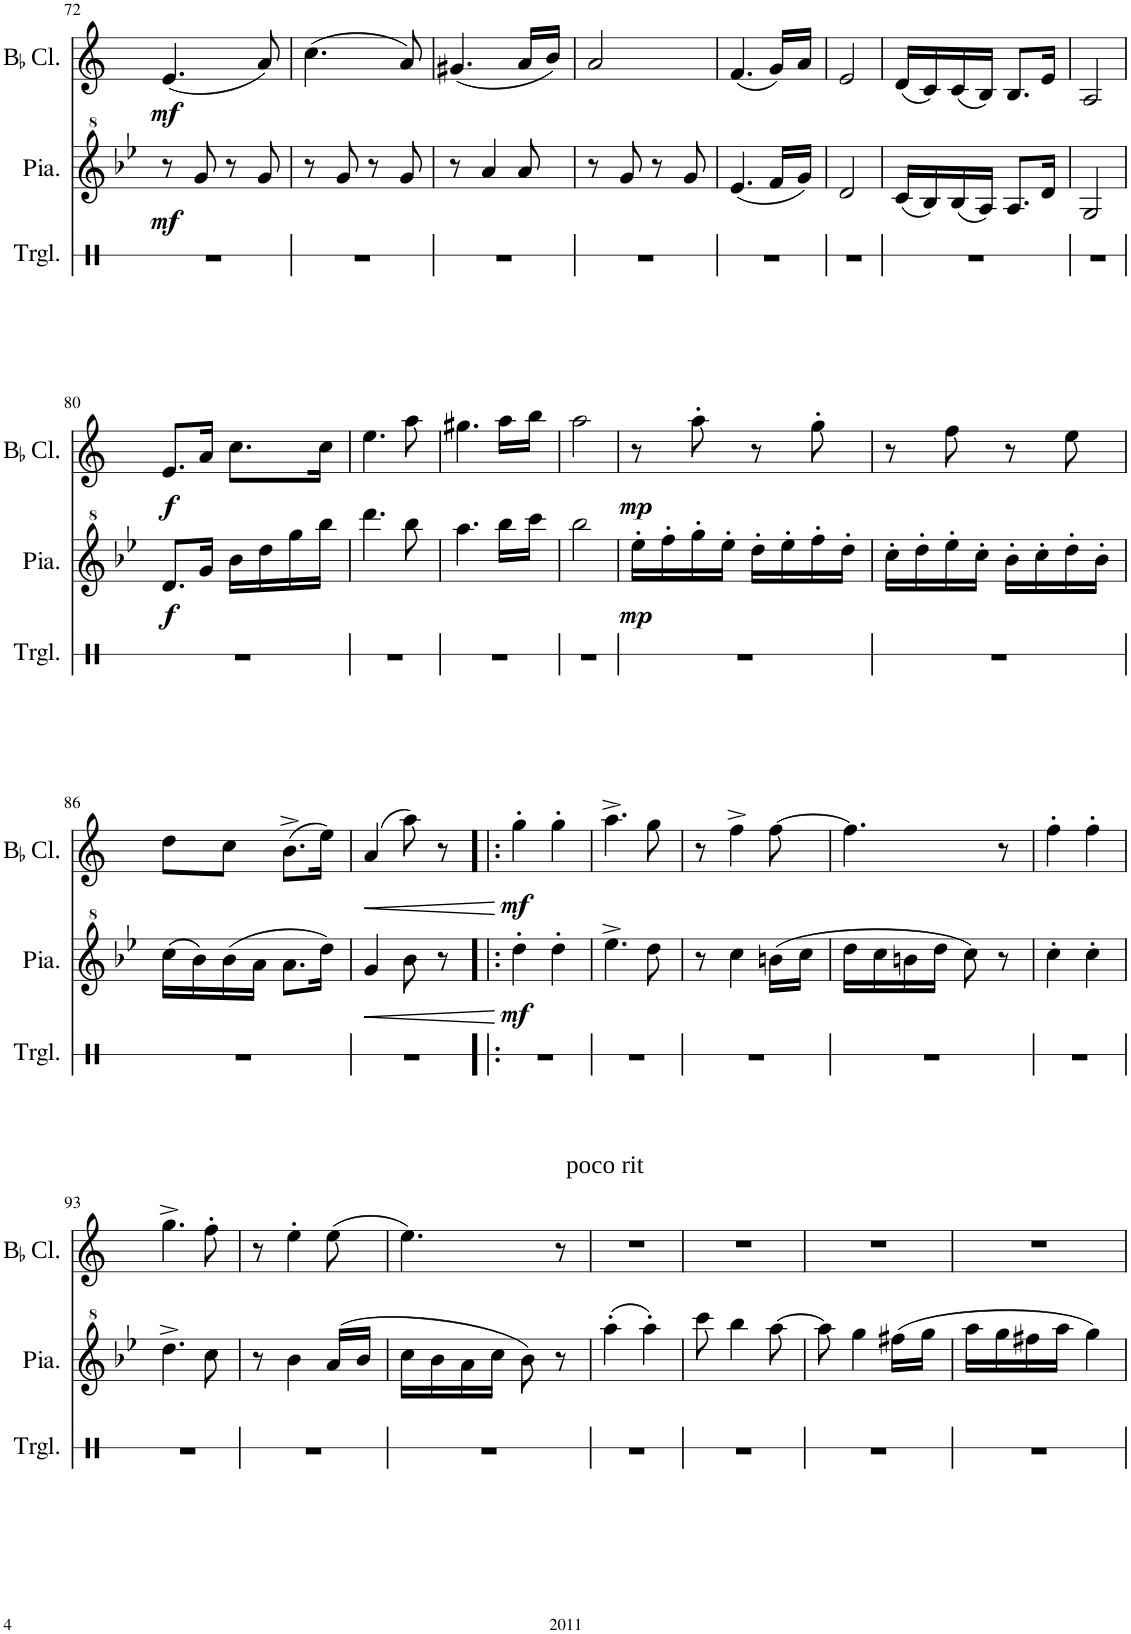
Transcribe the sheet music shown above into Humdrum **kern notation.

**kern	**kern	**dynam	**kern	**dynam
*part3	*part2	*part2	*part1	*part1
*staff3	*staff2	*staff2	*staff1	*staff1
*I"Triangle	*I"Piano	*	*I"BaccidentalFlat Clarinet	*
*I'Trgl.	*I'Pia.	*	*I'BaccidentalFlat Cl.	*
!!LO:PB:g=z
*clefX	*clefG^2	*	*clefG2	*
*	*	*	*Trd1c2	*
*k[]	*k[b-e-]	*	*k[]	*
*M2/4	*M2/4	*	*M2/4	*
=72	=72	=72	=72	=72
!	!	!LO:DY:b	!	!LO:DY:b
2r	8r	mf	(4.e/	mf
.	8gg/	.	.	.
.	8r	.	.	.
.	8gg/	.	8a/)	.
=73	=73	=73	=73	=73
2r	8r	.	(4.cc\	.
.	8gg/	.	.	.
.	8r	.	.	.
.	8gg/	.	8a/)	.
=74	=74	=74	=74	=74
2r	8r	.	(4.g#X/	.
.	4aa/	.	.	.
.	8aa/	.	16a/LL	.
.	.	.	16b/JJ)	.
=75	=75	=75	=75	=75
2r	8r	.	2a/	.
.	8gg/	.	.	.
.	8r	.	.	.
.	8gg/	.	.	.
=76	=76	=76	=76	=76
2r	(4.ee-/	.	(4.f/	.
.	16ff/LL	.	16g/LL)	.
.	16gg/JJ)	.	16a/JJ	.
=77	=77	=77	=77	=77
2r	2dd/	.	2e/	.
=78	=78	=78	=78	=78
2r	(16cc/LL	.	(16d/LL	.
.	16b-/)	.	16c/)	.
.	(16b-/	.	(16c/	.
.	16a/JJ)	.	16B/JJ)	.
.	8.a/L	.	8.B/L	.
.	16dd/Jk	.	16e/Jk	.
=79	=79	=79	=79	=79
2r	2g/	.	2A/	.
!!LO:LB:g=z
=80	=80	=80	=80	=80
!	!	!LO:DY:b	!	!LO:DY:b
2r	8.dd/L	f	8.e/L	f
.	16gg/Jk	.	16a/Jk	.
.	16bb-\LL	.	8.cc\L	.
.	16ddd\	.	.	.
.	16ggg\	.	.	.
.	16bbb-\JJ	.	16cc\Jk	.
=81	=81	=81	=81	=81
2r	4.dddd\	.	4.ee\	.
.	8bbb-\	.	8aa\	.
=82	=82	=82	=82	=82
2r	4.aaa\	.	4.gg#X\	.
.	16bbb-\LL	.	16aa\LL	.
.	16cccc\JJ	.	16bb\JJ	.
=83	=83	=83	=83	=83
2r	2bbb-\	.	2aa\	.
=84	=84	=84	=84	=84
!	!	!LO:DY:b	!	!LO:DY:b
2r	16eee-'\LL	mp	8r	mp
.	16fff'\	.	.	.
.	16ggg'\	.	8aa'\	.
.	16eee-'\JJ	.	.	.
.	16ddd'\LL	.	8r	.
.	16eee-'\	.	.	.
.	16fff'\	.	8gg'\	.
.	16ddd'\JJ	.	.	.
=85	=85	=85	=85	=85
2r	16ccc'\LL	.	8r	.
.	16ddd'\	.	.	.
.	16eee-'\	.	8ff\	.
.	16ccc'\JJ	.	.	.
.	16bb-'\LL	.	8r	.
.	16ccc'\	.	.	.
.	16ddd'\	.	8ee\	.
.	16bb-'\JJ	.	.	.
!!LO:LB:g=z
=86	=86	=86	=86	=86
2r	(16ccc\LL	.	8dd\L	.
.	16bb-\)	.	.	.
.	(16bb-\	.	8cc\J	.
.	16aa\JJ	.	.	.
.	8.aa\L	.	(8.b^\L	.
.	16ddd\Jk)	.	16ee\Jk)	.
=87	=87	=87	=87	=87
!	!	!LO:HP:b	!	!LO:HP:b
2r	4gg/	<	(4a/	<
.	8bb-\	.	8aa\)	.
.	8r	.	8r	.
.	.	[	.	[
=88!|:	=88!|:	=88!|:	=88!|:	=88!|:
!	!	!LO:DY:b	!	!LO:DY:b
2r	4ddd'\	mf	4gg'\	mf
.	4ddd'\	.	4gg'\	.
=89	=89	=89	=89	=89
2r	4.eee-^\	.	4.aa^\	.
.	8ddd\	.	8gg\	.
=90	=90	=90	=90	=90
2r	8r	.	8r	.
.	4ccc\	.	4ff^\	.
.	(16bbn\LL	.	[8ff\	.
.	16ccc\JJ	.	.	.
=91	=91	=91	=91	=91
2r	16ddd\LL	.	4.ff\]	.
.	16ccc\	.	.	.
.	16bbn\	.	.	.
.	16ddd\JJ	.	.	.
.	8ccc\)	.	.	.
.	8r	.	8r	.
=92	=92	=92	=92	=92
2r	4ccc'\	.	4ff'\	.
.	4ccc'\	.	4ff'\	.
!!LO:LB:g=z
=93	=93	=93	=93	=93
2r	4.ddd^\	.	4.gg^\	.
.	8ccc\	.	8ff'\	.
=94	=94	=94	=94	=94
2r	8r	.	8r	.
.	4bb-\	.	4ee'\	.
.	(16aa/LL	.	(8ee\	.
.	16bb-/JJ	.	.	.
=95	=95	=95	=95	=95
2r	16ccc\LL	.	4.ee\)	.
.	16bb-\	.	.	.
.	16aa\	.	.	.
.	16ccc\JJ	.	.	.
.	8bb-\)	.	.	.
.	8r	.	8r	.
=96	=96	=96	=96	=96
2r	(4aaa'\	.	2r	.
.	4aaa'\)	.	.	.
=97	=97	=97	=97	=97
!	!	!	!LO:TX:a:t=poco rit	!
2r	8cccc\	.	2r	.
.	4bbb-\	.	.	.
.	[8aaa\	.	.	.
=98	=98	=98	=98	=98
2r	8aaa\]	.	2r	.
.	4ggg\	.	.	.
.	(16fff#X\LL	.	.	.
.	16ggg\JJ	.	.	.
=99	=99	=99	=99	=99
2r	16aaa\LL	.	2r	.
.	16ggg\	.	.	.
.	16fff#X\	.	.	.
.	16aaa\JJ	.	.	.
.	4ggg\)	.	.	.
=	=	=	=	=
*-	*-	*-	*-	*-
